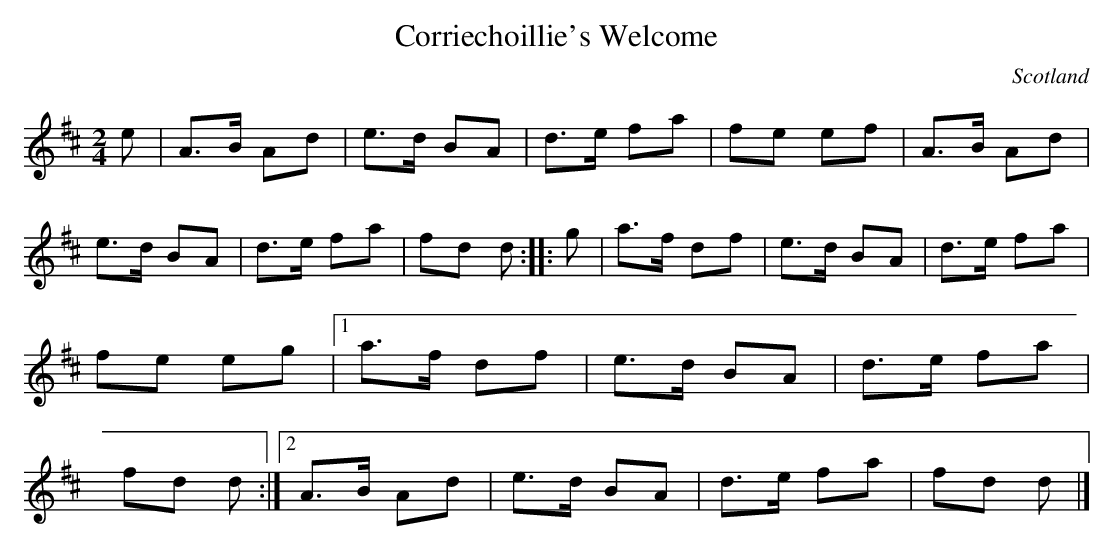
X:1
T:Corriechoillie's Welcome
L:1/8
M:2/4
O:Scotland
K:D major
e|\
A>B Ad|e>d BA|d>e fa|fe ef|\
A>B Ad|e>d BA|d>e fa|fd d::\
g|\
a>f df|e>d BA|d>e fa|fe eg\
|1 a>f df|e>d BA|d>e fa|fd d\
:|2A>B Ad|e>d BA|d>e fa|fd d|]
